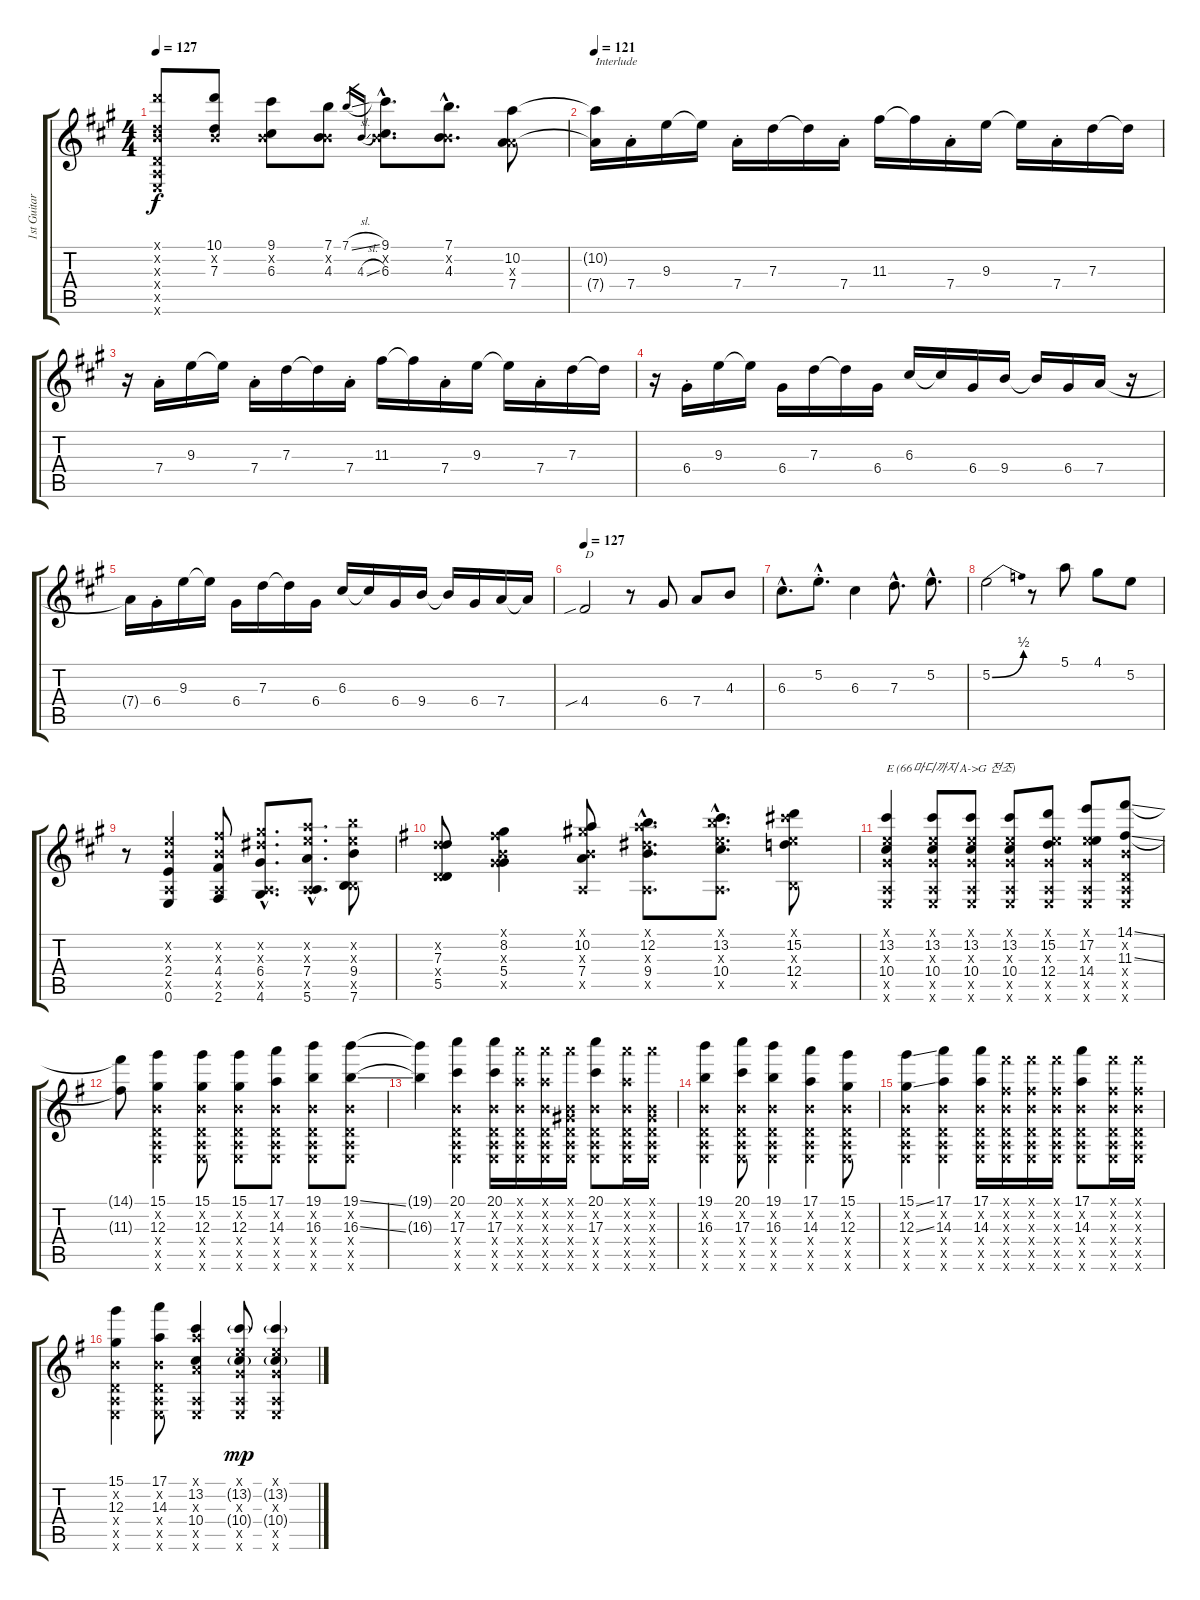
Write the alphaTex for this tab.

\track ("1st Guitar" "1st Guitar") {instrument acousticguitarnylon}
\staff {score tabs}
\tuning (E4 B3 G3 D3 A2 E2) {hide}
\ts (4 4)
\tempo 127
\clef g2
\ks a
(10.1{x} 0.2{x} 7.3{x} 0.4{x} 0.5{x} 0.6{x}).8{dy f} (10.1 0.2{x} 7.3).8 (9.1 0.2{x} 6.3).8 (7.1 0.2{x} 4.3).8 7.1{sl}.16{gr} 4.3{sl}.16{gr} (9.1{hac} 0.2{hac x} 6.3{hac}).8{d} (7.1{hac} 0.2{hac x} 4.3{hac}).8{d} (10.2 2.3{x} 7.4).8 |
\tempo 121
(10.2{t} 7.4{t}).16{txt "Interlude"} 7.4{st}.16 9.3.16 9.3{t}.16 7.4{st}.16 7.3.16 7.3{t}.16 7.4{st}.16 11.3.16 11.3{t}.16 7.4{st}.16 9.3.16 9.3{t}.16 7.4{st}.16 7.3.16 7.3{t}.16 |
r.16 7.4{st}.16 9.3.16 9.3{t}.16 7.4{st}.16 7.3.16 7.3{t}.16 7.4{st}.16 11.3.16 11.3{t}.16 7.4{st}.16 9.3.16 9.3{t}.16 7.4{st}.16 7.3.16 7.3{t}.16 |
r.16 6.4{st}.16 9.3.16 9.3{t}.16 6.4.16 7.3.16 7.3{t}.16 6.4.16 6.3.16 6.3{t}.16 6.4.16 9.4.16 9.4{t}.16 6.4.16 7.4.16 r.16 |
7.4{t}.16 6.4{st}.16 9.3.16 9.3{t}.16 6.4.16 7.3.16 7.3{t}.16 6.4.16 6.3.16 6.3{t}.16 6.4.16 9.4.16 9.4{t}.16 6.4.16 7.4.16 7.4{t}.16 |
\tempo 127
4.4{sib}.2{txt "D" volume 13} r.8 6.4.8 7.4.8 4.3.8 |
6.3{hac}.8{d} 5.2{hac st}.8{d} 6.3.4 7.3{hac}.8{d} 5.2{hac}.8{d} |
5.2{be (bend 0 0 60 2)}.2 r.8 5.1.8 4.1.8 5.2.8 |
r.8{volume 16} (5.2{x} 4.3{x} 2.4 0.5{x} 0.6).4 (7.2{x} 4.3{x} 4.4 0.5{x} 2.6).8 (9.2{hac x} 8.3{hac x} 6.4{hac} 0.5{hac x} 4.6{hac}).8{d} (10.2{hac x} 9.3{hac x} 7.4{hac} 0.5{hac x} 5.6{hac}).8{d} (12.2{x} 9.3{x} 9.4 2.5{x} 7.6).8 |
\ks g
(3.2{x} 7.3 0.4{x} 5.5).8 (2.1{x} 8.2 4.3{x} 5.4 10.5{x}).4 (4.1{x} 10.2 4.3{x} 7.4 0.5{x}).8 (5.1{hac x} 12.2{hac} 8.3{hac x} 9.4{hac} 0.5{hac x}).8{d} (7.1{hac x} 13.2{hac} 9.3{hac x} 10.4{hac} 0.5{hac x}).8{d} (9.1{x} 15.2 9.3{x} 12.4 2.5{x}).8 |
(0.1{x} 13.2 0.3{x} 10.4 0.5{x} 0.6{x}).4{txt "E (66마디까지 A->G 전조)" volume 16} (0.1{x} 13.2 0.3{x} 10.4 0.5{x} 0.6{x}).8 (0.1{x} 13.2 0.3{x} 10.4 0.5{x} 0.6{x}).8 (0.1{x} 13.2 0.3{x} 10.4 0.5{x} 0.6{x}).8 (0.1{x} 15.2 0.3{x} 12.4 0.5{x} 0.6{x}).8 (0.1{x} 17.2 0.3{x} 14.4 0.5{x} 0.6{x}).8 (14.1{ss} 0.2{x} 11.3{ss} 0.4{x} 0.5{x} 0.6{x}).8 |
(14.1{t} 11.3{t}).8 (15.1 0.2{x} 12.3 0.4{x} 0.5{x} 0.6{x}).4 (15.1 0.2{x} 12.3 0.4{x} 0.5{x} 0.6{x}).8 (15.1 0.2{x} 12.3 0.4{x} 0.5{x} 0.6{x}).8 (17.1 0.2{x} 14.3 0.4{x} 0.5{x} 0.6{x}).8 (19.1 0.2{x} 16.3 0.4{x} 0.5{x} 0.6{x}).8 (19.1{ss} 0.2{x} 16.3{ss} 0.4{x} 0.5{x} 0.6{x}).8 |
(19.1{t} 16.3{t}).4 (20.1 0.2{x} 17.3 0.4{x} 0.5{x} 0.6{x}).4 (20.1 0.2{x} 17.3 0.4{x} 0.5{x} 0.6{x}).16 (17.1{x} 0.2{x} 14.3{x} 0.4{x} 0.5{x} 0.6{x}).16 (17.1{x} 0.2{x} 14.3{x} 0.4{x} 0.5{x} 0.6{x}).16 (17.1{x} 0.2{x} 1.3{x} 0.4{x} 0.5{x} 0.6{x}).16 (20.1 0.2{x} 17.3 0.4{x} 0.5{x} 0.6{x}).8 (17.1{x} 0.2{x} 14.3{x} 0.4{x} 0.5{x} 0.6{x}).16 (17.1{x} 0.2{x} 1.3{x} 0.4{x} 0.5{x} 0.6{x}).16 |
(19.1 0.2{x} 16.3 0.4{x} 0.5{x} 0.6{x}).4 (20.1 0.2{x} 17.3 0.4{x} 0.5{x} 0.6{x}).8 (19.1 0.2{x} 16.3 0.4{x} 0.5{x} 0.6{x}).4 (17.1 0.2{x} 14.3 0.4{x} 0.5{x} 0.6{x}).4 (15.1 0.2{x} 12.3 0.4{x} 0.5{x} 0.6{x}).8 |
(15.1{ss} 0.2{x} 12.3{ss} 0.4{x} 0.5{x} 0.6{x}).4 (17.1 0.2{x} 14.3 0.4{x} 0.5{x} 0.6{x}).4 (17.1 0.2{x} 14.3 0.4{x} 0.5{x} 0.6{x}).16 (14.1{x} 0.2{x} 11.3{x} 0.4{x} 0.5{x} 0.6{x}).16 (14.1{x} 0.2{x} 11.3{x} 0.4{x} 0.5{x} 0.6{x}).16 (14.1{x} 0.2{x} 11.3{x} 0.4{x} 0.5{x} 0.6{x}).16 (17.1 0.2{x} 14.3 0.4{x} 0.5{x} 0.6{x}).8 (14.1{x} 0.2{x} 11.3{x} 0.4{x} 0.5{x} 0.6{x}).16 (14.1{x} 0.2{x} 11.3{x} 0.4{x} 0.5{x} 0.6{x}).16 |
(15.1 0.2{x} 12.3 0.4{x} 0.5{x} 0.6{x}).4 (17.1 0.2{x} 14.3 0.4{x} 0.5{x} 0.6{x}).8 (5.1{x} 13.2 2.3{x} 10.4 0.5{x} 0.6{x}).4 (0.1{x} 13.2{g} 0.3{x} 10.4{g} 0.5{x} 0.6{x}).8{dy mp} (0.1{x} 13.2{g} 0.3{x} 10.4{g} 0.5{x} 0.6{x}).4
